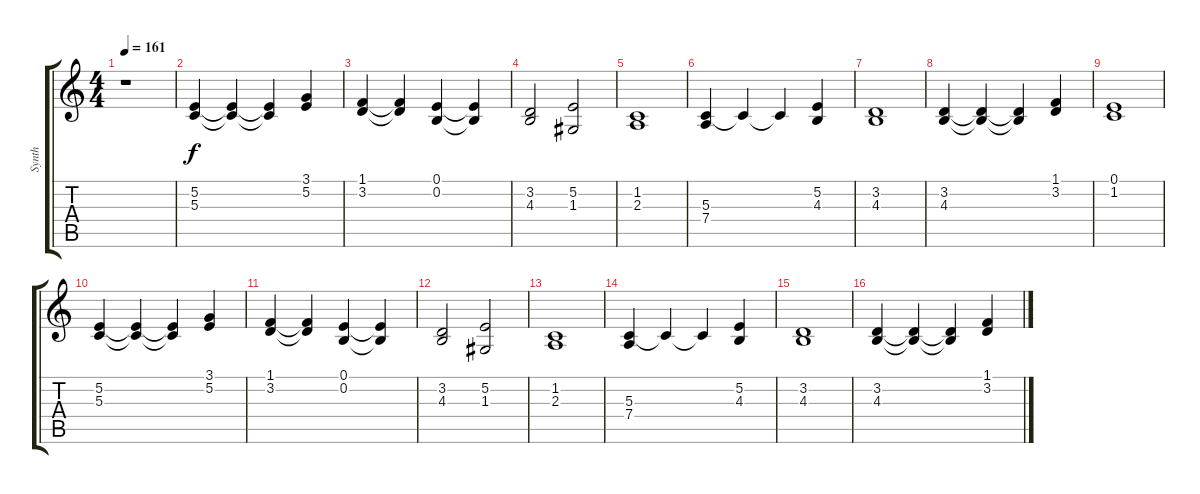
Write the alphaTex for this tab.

\track ("Synth" "Synth") {instrument recorder}
\staff {score tabs}
\tuning (E4 B3 G3 D3 A2 E2) {hide}
\ts (4 4)
\tempo 161
\clef g2
\ks c
r.1{dy f} |
(5.2 5.3).4 (5.2{t} 5.3{t}).4 (5.2{t} 5.3{t}).4 (3.1 5.2).4 |
(1.1 3.2).4 (1.1{t} 3.2{t}).4 (0.1 0.2).4 (0.1{t} 0.2{t}).4 |
(3.2 4.3).2 (5.2 1.3).2 |
(1.2 2.3).1 |
(5.3 7.4).4 5.3{t}.4 5.3{t}.4 (5.2 4.3).4 |
(3.2 4.3).1 |
(3.2 4.3).4 (3.2{t} 4.3{t}).4 (3.2{t} 4.3{t}).4 (1.1 3.2).4 |
(0.1 1.2).1 |
(5.2 5.3).4 (5.2{t} 5.3{t}).4 (5.2{t} 5.3{t}).4 (3.1 5.2).4 |
(1.1 3.2).4 (1.1{t} 3.2{t}).4 (0.1 0.2).4 (0.1{t} 0.2{t}).4 |
(3.2 4.3).2 (5.2 1.3).2 |
(1.2 2.3).1 |
(5.3 7.4).4 5.3{t}.4 5.3{t}.4 (5.2 4.3).4 |
(3.2 4.3).1 |
(3.2 4.3).4 (3.2{t} 4.3{t}).4 (3.2{t} 4.3{t}).4 (1.1 3.2).4
